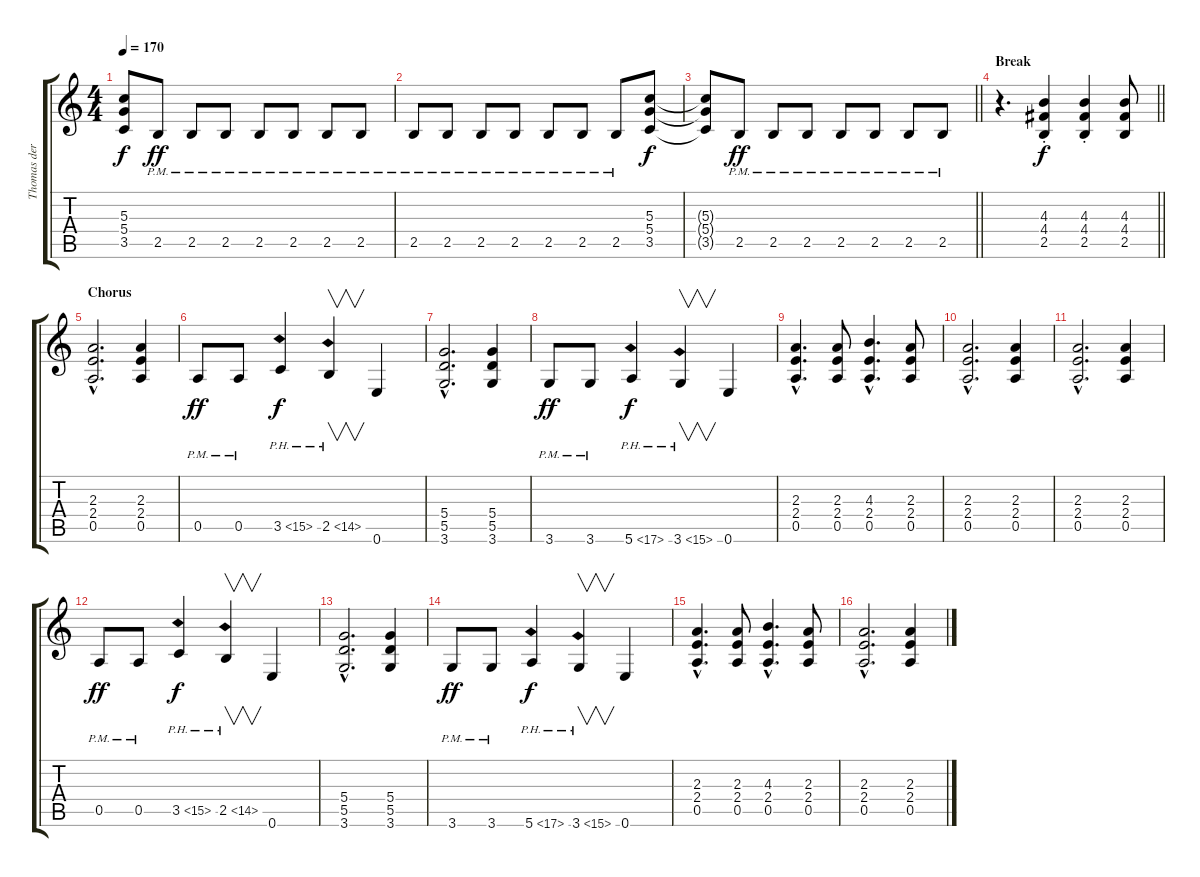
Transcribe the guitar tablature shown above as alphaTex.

\track ("Thomas der Münzer" "Thomas der") {instrument distortionguitar}
\staff {score tabs}
\tuning (E4 B3 G3 D3 A2 E2) {hide}
\ts (4 4)
\tempo 170
\clef g2
\ks c
(5.3{t} 5.4{t} 3.5{t}).8{dy f} 2.5{pm}.8{dy ff} 2.5{pm}.8 2.5{pm}.8 2.5{pm}.8 2.5{pm}.8 2.5{pm}.8 2.5{pm}.8 |
2.5{pm}.8 2.5{pm}.8 2.5{pm}.8 2.5{pm}.8 2.5{pm}.8 2.5{pm}.8 2.5{pm}.8 (5.3 5.4 3.5).8{dy f} |
\barLineRight lightlight
(5.3{t} 5.4{t} 3.5{t}).8 2.5{pm}.8{dy ff} 2.5{pm}.8 2.5{pm}.8 2.5{pm}.8 2.5{pm}.8 2.5{pm}.8 2.5{pm}.8 |
\section ("" "Break")
\barLineRight lightlight
r.4{d} (4.3{st} 4.4{st} 2.5{st}).4{dy f} (4.3{st} 4.4{st} 2.5{st}).4 (4.3 4.4 2.5).8 |
\section ("" "Chorus")
(2.3{hac} 2.4{hac} 0.5{hac}).2{d} (2.3 2.4 0.5).4 |
0.5{pm}.8{dy ff} 0.5{pm}.8 3.5{ph 12}.4{dy f} 2.5{ph 12}.4{v} 0.6.4 |
(5.4{hac} 5.5{hac} 3.6{hac}).2{d} (5.4 5.5 3.6).4 |
3.6{pm}.8{dy ff} 3.6{pm}.8 5.6{ph 12}.4{dy f} 3.6{ph 12}.4{v} 0.6.4 |
(2.3{hac} 2.4{hac} 0.5{hac}).4{d} (2.3 2.4 0.5).8 (4.3{hac} 2.4{hac} 0.5{hac}).4{d} (2.3 2.4 0.5).8 |
(2.3{hac} 2.4{hac} 0.5{hac}).2{d} (2.3 2.4 0.5).4 |
(2.3{hac} 2.4{hac} 0.5{hac}).2{d} (2.3 2.4 0.5).4 |
0.5{pm}.8{dy ff} 0.5{pm}.8 3.5{ph 12}.4{dy f} 2.5{ph 12}.4{v} 0.6.4 |
(5.4{hac} 5.5{hac} 3.6{hac}).2{d} (5.4 5.5 3.6).4 |
3.6{pm}.8{dy ff} 3.6{pm}.8 5.6{ph 12}.4{dy f} 3.6{ph 12}.4{v} 0.6.4 |
(2.3{hac} 2.4{hac} 0.5{hac}).4{d} (2.3 2.4 0.5).8 (4.3{hac} 2.4{hac} 0.5{hac}).4{d} (2.3 2.4 0.5).8 |
(2.3{hac} 2.4{hac} 0.5{hac}).2{d} (2.3 2.4 0.5).4
